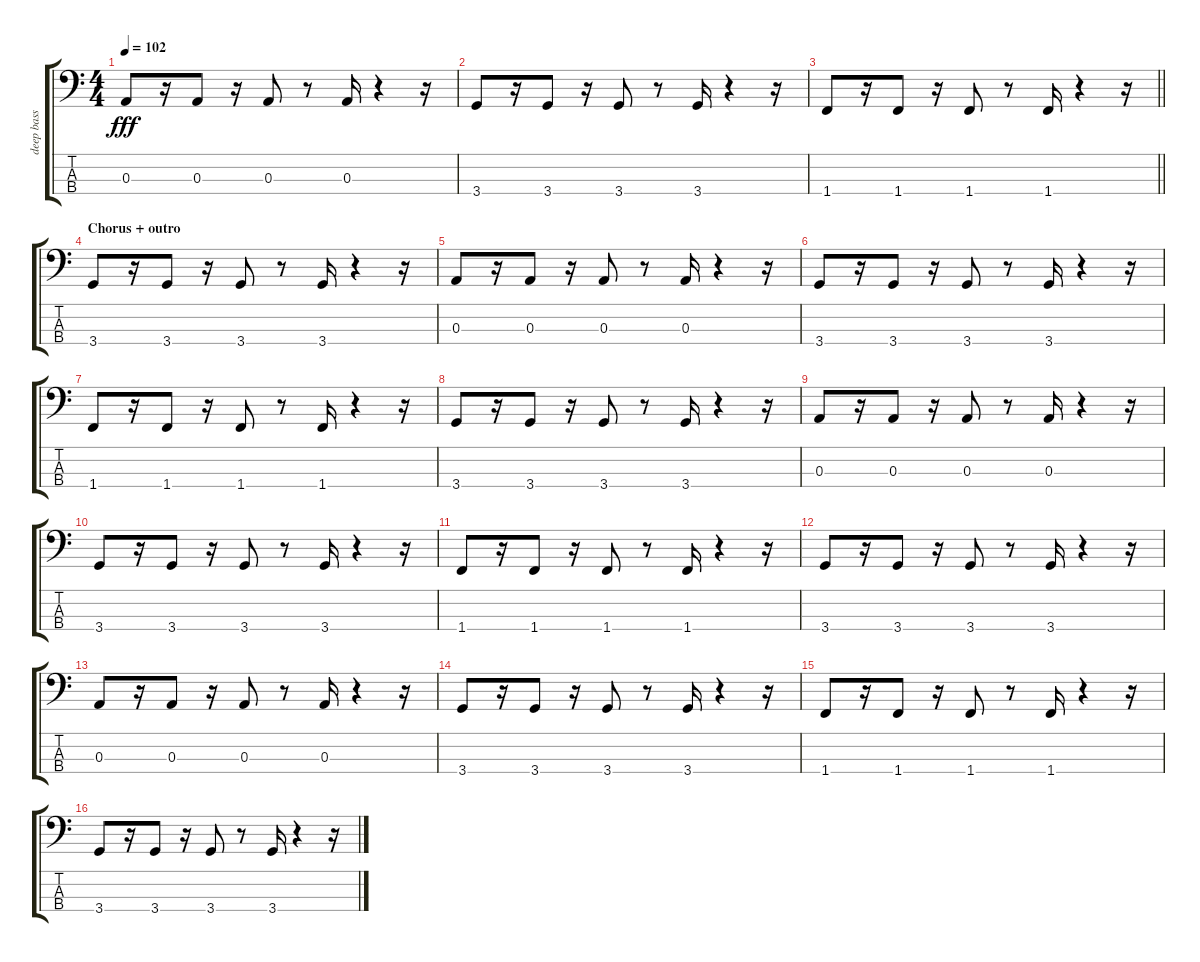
\track ("deep bass synth" "deep bass ") {instrument synthbass2}
\staff {score tabs}
\tuning (G2 D2 A1 E1) {hide}
\ts (4 4)
\tempo 102
\clef f4
\ks c
0.3.8{dy fff} r.16 0.3.8 r.16 0.3.8 r.8 0.3.16 r.4 r.16 |
3.4.8 r.16 3.4.8 r.16 3.4.8 r.8 3.4.16 r.4 r.16 |
\barLineRight lightlight
1.4.8 r.16 1.4.8 r.16 1.4.8 r.8 1.4.16 r.4 r.16 |
\section ("" "Chorus + outro")
3.4.8 r.16 3.4.8 r.16 3.4.8 r.8 3.4.16 r.4 r.16 |
0.3.8 r.16 0.3.8 r.16 0.3.8 r.8 0.3.16 r.4 r.16 |
3.4.8 r.16 3.4.8 r.16 3.4.8 r.8 3.4.16 r.4 r.16 |
1.4.8 r.16 1.4.8 r.16 1.4.8 r.8 1.4.16 r.4 r.16 |
3.4.8 r.16 3.4.8 r.16 3.4.8 r.8 3.4.16 r.4 r.16 |
0.3.8 r.16 0.3.8 r.16 0.3.8 r.8 0.3.16 r.4 r.16 |
3.4.8 r.16 3.4.8 r.16 3.4.8 r.8 3.4.16 r.4 r.16 |
1.4.8 r.16 1.4.8 r.16 1.4.8 r.8 1.4.16 r.4 r.16 |
3.4.8 r.16 3.4.8 r.16 3.4.8 r.8 3.4.16 r.4 r.16 |
0.3.8 r.16 0.3.8 r.16 0.3.8 r.8 0.3.16 r.4 r.16 |
3.4.8 r.16 3.4.8 r.16 3.4.8 r.8 3.4.16 r.4 r.16 |
1.4.8 r.16 1.4.8 r.16 1.4.8 r.8 1.4.16 r.4 r.16 |
3.4.8 r.16 3.4.8 r.16 3.4.8 r.8 3.4.16 r.4 r.16
